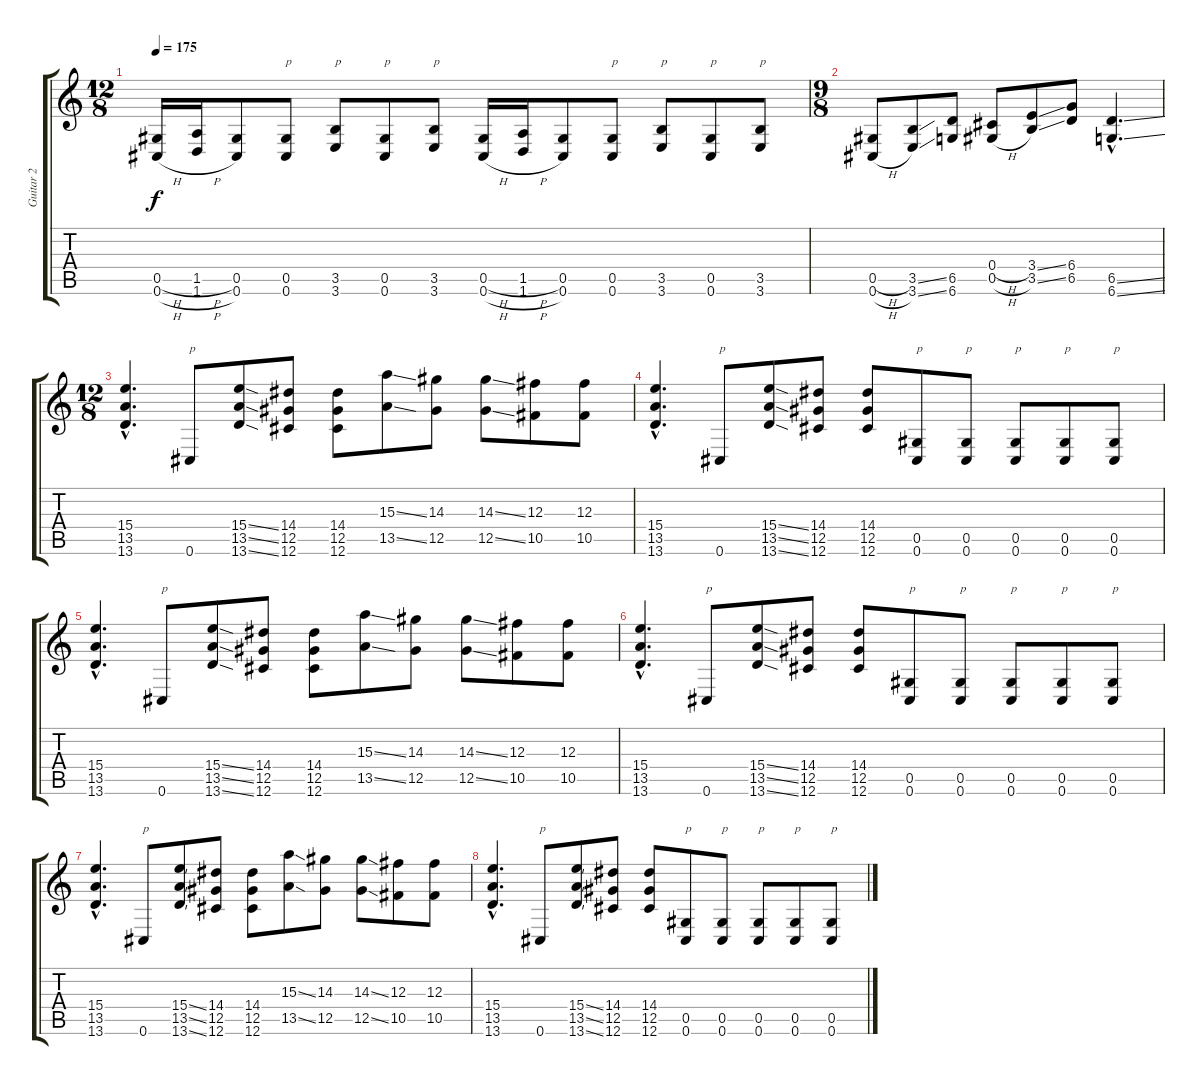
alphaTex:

\track ("Guitar 2" "Guitar 2") {instrument distortionguitar}
\staff {score tabs}
\tuning (Eb4 Bb3 Gb3 Db3 Ab2 Db2) {hide}
\ts (12 8)
\tempo 175
\clef g2
\ks c
(0.5{h} 0.6{h}).16{dy f} (1.5{h} 1.6{h}).16 (0.5 0.6).8 (0.5 0.6).8{txt "p"} (3.5 3.6).8{txt "p"} (0.5 0.6).8{txt "p"} (3.5 3.6).8{txt "p"} (0.5{h} 0.6{h}).16 (1.5{h} 1.6{h}).16 (0.5 0.6).8 (0.5 0.6).8{txt "p"} (3.5 3.6).8{txt "p"} (0.5 0.6).8{txt "p"} (3.5 3.6).8{txt "p"} |
\ts (9 8)
(0.5{h} 0.6{h}).8 (3.5{ss} 3.6{ss}).8 (6.5 6.6).8 (0.4{h} 0.5{h}).8 (3.4{ss} 3.5{ss}).8 (6.4 6.5).8 (6.5{ss hac} 6.6{ss hac}).4{d} |
\ts (12 8)
(15.4{hac} 13.5{hac} 13.6{hac}).4{d} 0.6.8{txt "p"} (15.4{ss} 13.5{ss} 13.6{ss}).8 (14.4 12.5 12.6).8 (14.4 12.5 12.6).8 (15.3{ss} 13.5{ss}).8 (14.3 12.5).8 (14.3{ss} 12.5{ss}).8 (12.3 10.5).8 (12.3 10.5).8 |
(15.4{hac} 13.5{hac} 13.6{hac}).4{d} 0.6.8{txt "p"} (15.4{ss} 13.5{ss} 13.6{ss}).8 (14.4 12.5 12.6).8 (14.4 12.5 12.6).8 (0.5 0.6).8{txt "p"} (0.5 0.6).8{txt "p"} (0.5 0.6).8{txt "p"} (0.5 0.6).8{txt "p"} (0.5 0.6).8{txt "p"} |
(15.4{hac} 13.5{hac} 13.6{hac}).4{d} 0.6.8{txt "p"} (15.4{ss} 13.5{ss} 13.6{ss}).8 (14.4 12.5 12.6).8 (14.4 12.5 12.6).8 (15.3{ss} 13.5{ss}).8 (14.3 12.5).8 (14.3{ss} 12.5{ss}).8 (12.3 10.5).8 (12.3 10.5).8 |
(15.4{hac} 13.5{hac} 13.6{hac}).4{d} 0.6.8{txt "p"} (15.4{ss} 13.5{ss} 13.6{ss}).8 (14.4 12.5 12.6).8 (14.4 12.5 12.6).8 (0.5 0.6).8{txt "p"} (0.5 0.6).8{txt "p"} (0.5 0.6).8{txt "p"} (0.5 0.6).8{txt "p"} (0.5 0.6).8{txt "p"} |
(15.4{hac} 13.5{hac} 13.6{hac}).4{d} 0.6.8{txt "p"} (15.4{ss} 13.5{ss} 13.6{ss}).8 (14.4 12.5 12.6).8 (14.4 12.5 12.6).8 (15.3{ss} 13.5{ss}).8 (14.3 12.5).8 (14.3{ss} 12.5{ss}).8 (12.3 10.5).8 (12.3 10.5).8 |
(15.4{hac} 13.5{hac} 13.6{hac}).4{d} 0.6.8{txt "p"} (15.4{ss} 13.5{ss} 13.6{ss}).8 (14.4 12.5 12.6).8 (14.4 12.5 12.6).8 (0.5 0.6).8{txt "p"} (0.5 0.6).8{txt "p"} (0.5 0.6).8{txt "p"} (0.5 0.6).8{txt "p"} (0.5 0.6).8{txt "p"}
